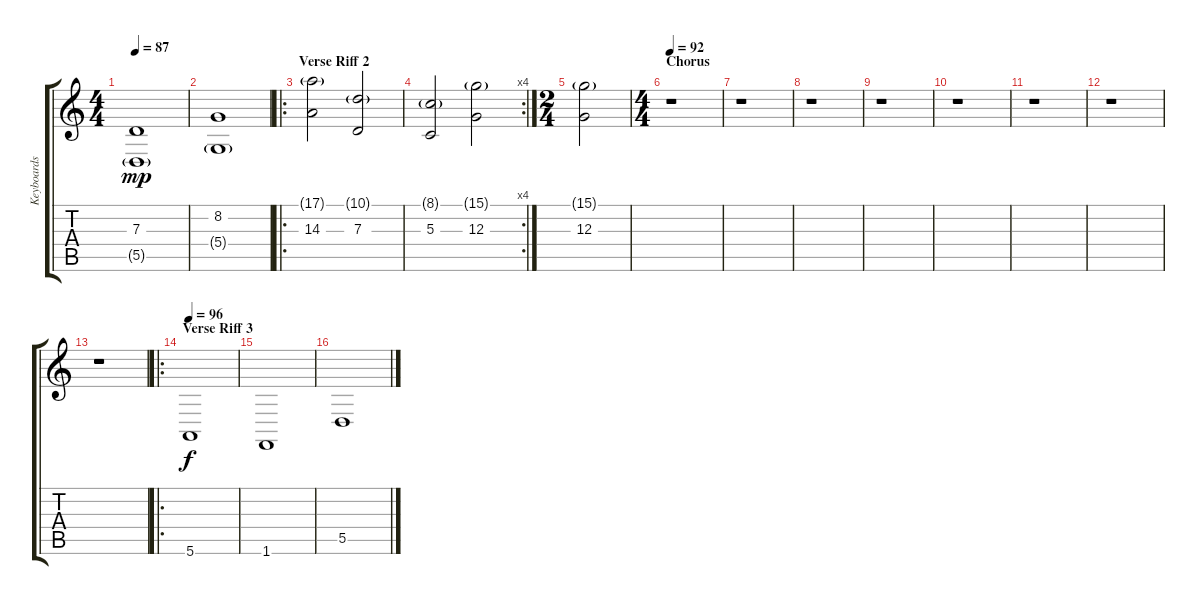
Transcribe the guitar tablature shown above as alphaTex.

\track ("Keyboards" "Keyboards") {instrument stringensemble1}
\staff {score tabs}
\tuning (E4 B3 G3 D3 A2 E2) {hide}
\ts (4 4)
\tempo 87
\clef g2
\ks c
(7.3 5.5{g}).1{dy mp} |
(8.2 5.4{g}).1 |
\ro
\section ("" "Verse Riff 2")
(17.1{g} 14.3).2{instrument stringensemble2} (10.1{g} 7.3).2 |
\rc 4
(8.1{g} 5.3).2 (15.1{g} 12.3).2 |
\ts (2 4)
(15.1{g} 12.3).2 |
\ts (4 4)
\section ("" "Chorus")
\tempo 92
r.1 |
r.1 |
r.1 |
r.1 |
r.1 |
r.1 |
r.1 |
r.1 |
\ro
\section ("" "Verse Riff 3")
\tempo 96
5.6.1{dy f instrument stringensemble1} |
1.6.1 |
5.5.1
